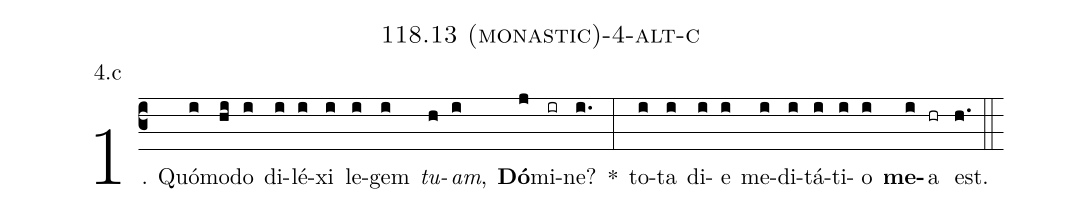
name: 118.13 (monastic)-4-alt-c;
annotation: 4.c;
%%
(c3)1. Quó(i)mo(hi)do(i) di(i)lé(i)xi(i) le(i)gem(i) <i>tu</i>(h)<i>am</i>,(i) <b>Dó</b>(j)mi(ir)ne?(i.) *(:) to(i)ta(i) di(i)e(i) me(i)di(i)tá(i)ti(i)o(i) <b>me</b>(i)a(hr) est.(h.) (::)
